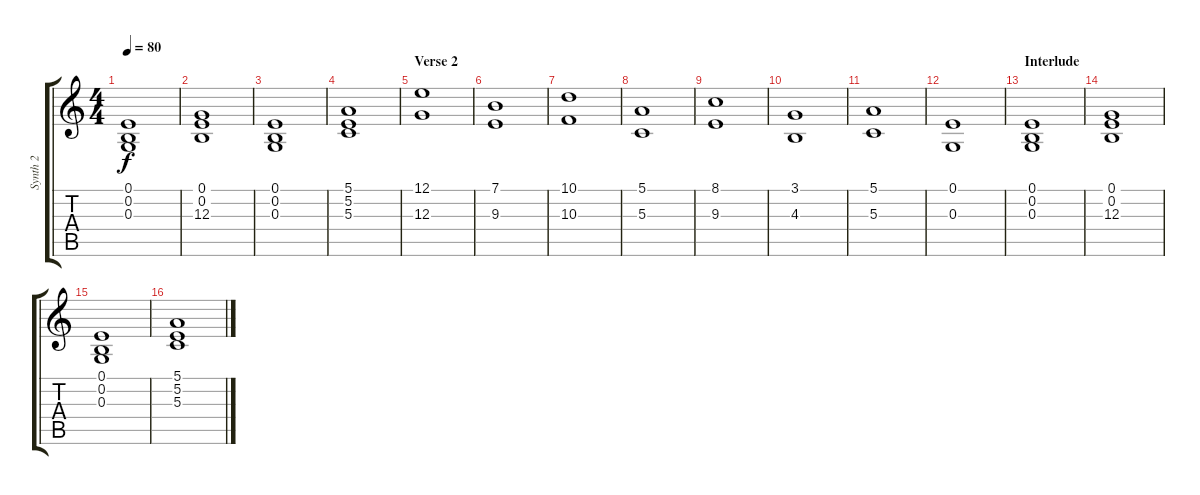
\track ("Synth 2" "Synth 2") {instrument pad2warm}
\staff {score tabs}
\tuning (E4 B3 G3 D3 A2 E2) {hide}
\ts (4 4)
\tempo 80
\clef g2
\ks c
(0.1 0.2 0.3).1{dy f} |
(0.1 0.2 12.3).1 |
(0.1 0.2 0.3).1 |
(5.1 5.2 5.3).1 |
\section ("" "Verse 2")
(12.1 12.3).1 |
(7.1 9.3).1 |
(10.1 10.3).1 |
(5.1 5.3).1 |
(8.1 9.3).1 |
(3.1 4.3).1 |
(5.1 5.3).1 |
(0.1 0.3).1 |
\section ("" "Interlude")
(0.1 0.2 0.3).1 |
(0.1 0.2 12.3).1 |
(0.1 0.2 0.3).1 |
(5.1 5.2 5.3).1
